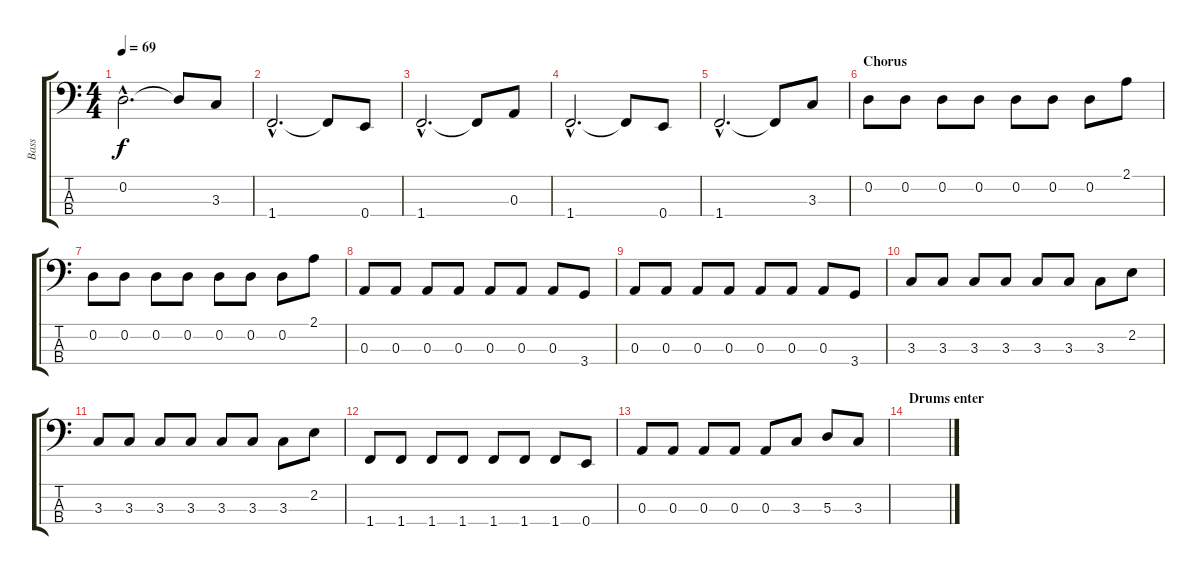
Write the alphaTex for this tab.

\track ("Bass" "Bass") {instrument electricbassfinger}
\staff {score tabs}
\tuning (G2 D2 A1 E1) {hide}
\ts (4 4)
\tempo 69
\clef f4
\ks c
0.2{hac}.2{d dy f} 0.2{t}.8 3.3.8 |
1.4{hac}.2{d} 1.4{t}.8 0.4.8 |
1.4{hac}.2{d} 1.4{t}.8 0.3.8 |
1.4{hac}.2{d} 1.4{t}.8 0.4.8 |
1.4{hac}.2{d} 1.4{t}.8 3.3.8 |
\section ("" "Chorus")
0.2.8 0.2.8 0.2.8 0.2.8 0.2.8 0.2.8 0.2.8 2.1.8 |
0.2.8 0.2.8 0.2.8 0.2.8 0.2.8 0.2.8 0.2.8 2.1.8 |
0.3.8 0.3.8 0.3.8 0.3.8 0.3.8 0.3.8 0.3.8 3.4.8 |
0.3.8 0.3.8 0.3.8 0.3.8 0.3.8 0.3.8 0.3.8 3.4.8 |
3.3.8 3.3.8 3.3.8 3.3.8 3.3.8 3.3.8 3.3.8 2.2.8 |
3.3.8 3.3.8 3.3.8 3.3.8 3.3.8 3.3.8 3.3.8 2.2.8 |
1.4.8 1.4.8 1.4.8 1.4.8 1.4.8 1.4.8 1.4.8 0.4.8 |
0.3.8 0.3.8 0.3.8 0.3.8 0.3.8 3.3.8 5.3.8 3.3.8 |
\section ("" "Drums enter")
